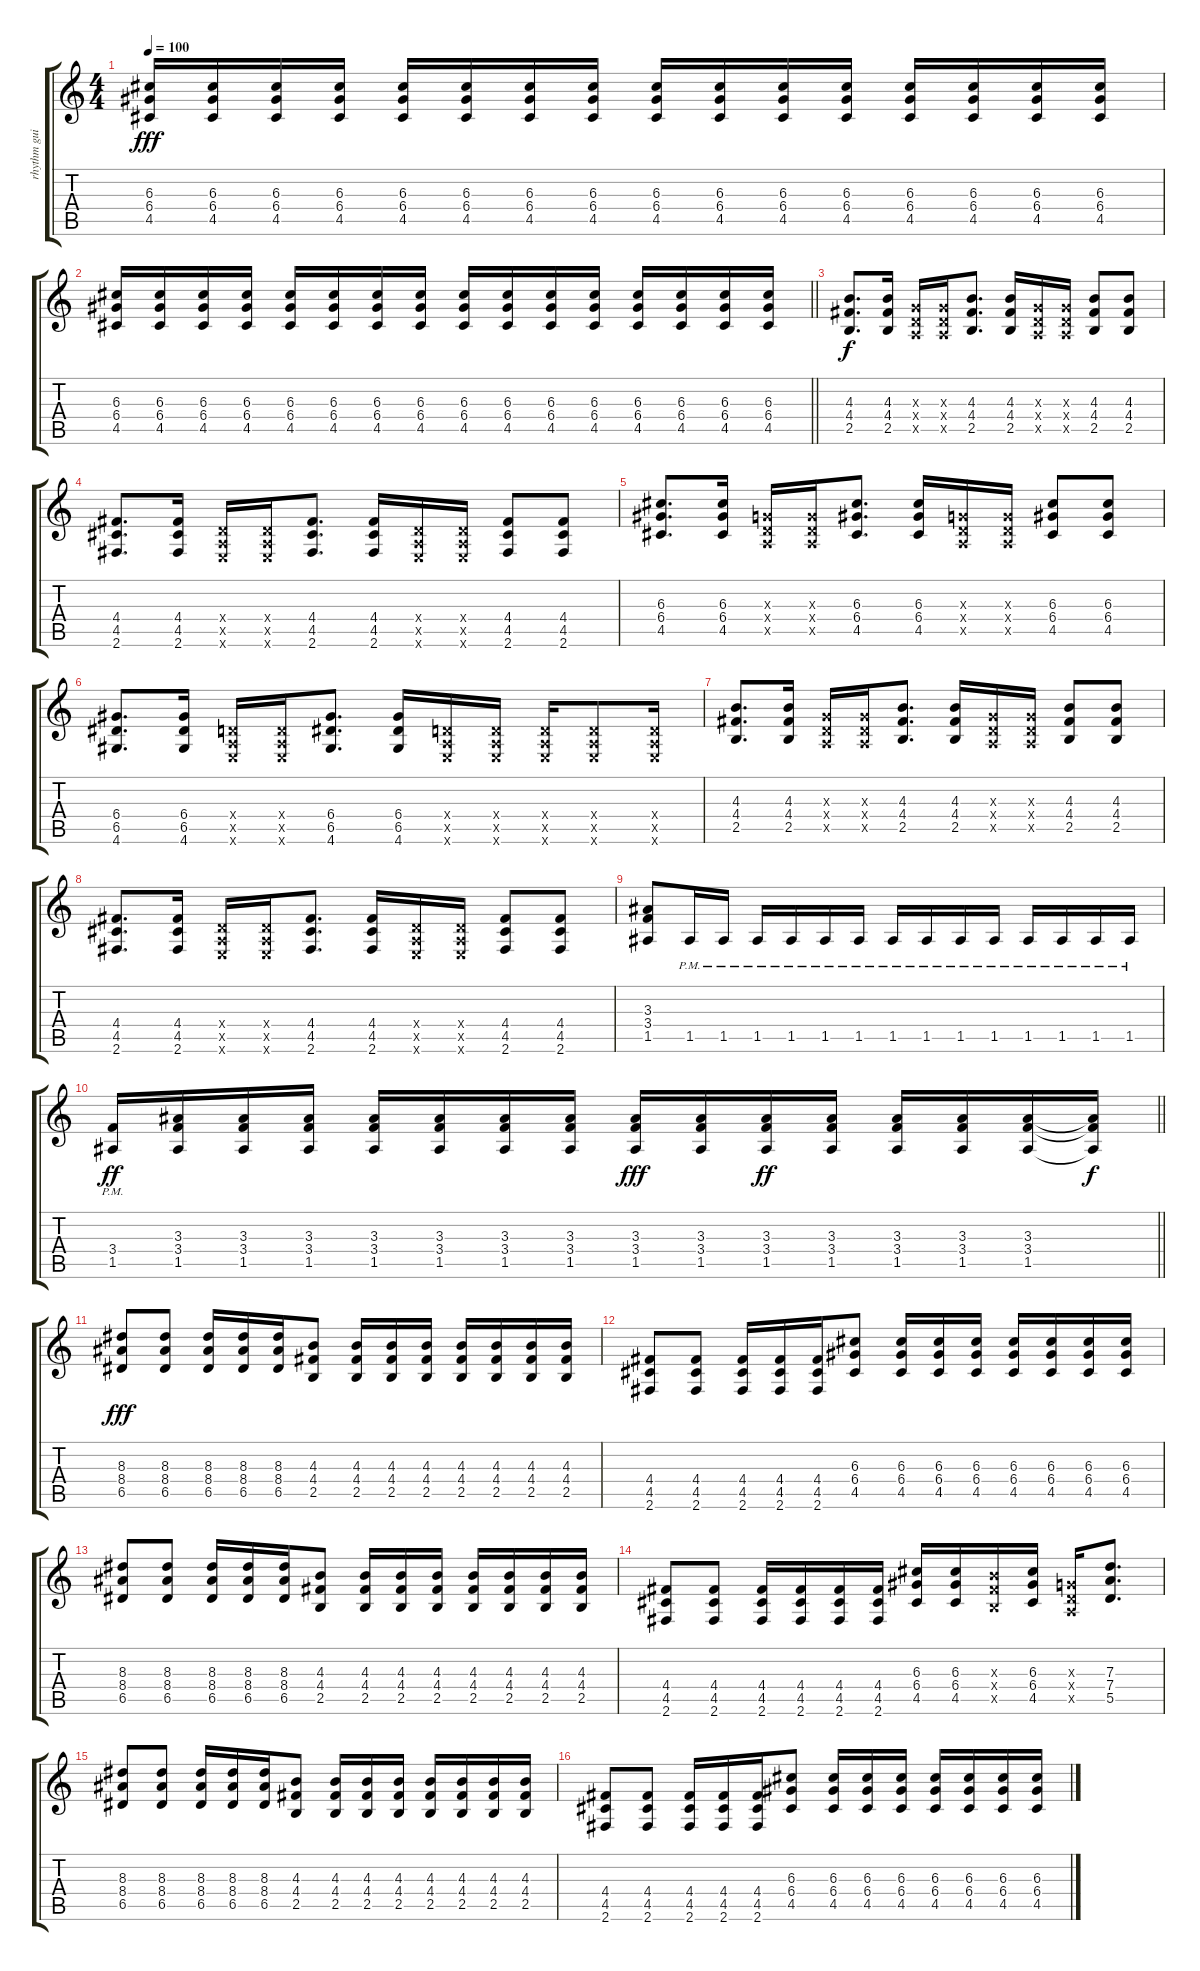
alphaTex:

\track ("rhythm guitar 1" "rhythm gui") {instrument overdrivenguitar}
\staff {score tabs}
\tuning (E4 B3 G3 D3 A2 E2) {hide}
\ts (4 4)
\tempo 100
\clef g2
\ks c
(6.3 6.4 4.5).16{dy fff} (6.3 6.4 4.5).16 (6.3 6.4 4.5).16 (6.3 6.4 4.5).16 (6.3 6.4 4.5).16 (6.3 6.4 4.5).16 (6.3 6.4 4.5).16 (6.3 6.4 4.5).16 (6.3 6.4 4.5).16 (6.3 6.4 4.5).16 (6.3 6.4 4.5).16 (6.3 6.4 4.5).16 (6.3 6.4 4.5).16 (6.3 6.4 4.5).16 (6.3 6.4 4.5).16 (6.3 6.4 4.5).16 |
\barLineRight lightlight
(6.3 6.4 4.5).16 (6.3 6.4 4.5).16 (6.3 6.4 4.5).16 (6.3 6.4 4.5).16 (6.3 6.4 4.5).16 (6.3 6.4 4.5).16 (6.3 6.4 4.5).16 (6.3 6.4 4.5).16 (6.3 6.4 4.5).16 (6.3 6.4 4.5).16 (6.3 6.4 4.5).16 (6.3 6.4 4.5).16 (6.3 6.4 4.5).16 (6.3 6.4 4.5).16 (6.3 6.4 4.5).16 (6.3 6.4 4.5).16 |
(4.3 4.4 2.5).8{d dy f} (4.3 4.4 2.5).16 (0.3{x} 0.4{x} 0.5{x}).16 (0.3{x} 0.4{x} 0.5{x}).16 (4.3 4.4 2.5).8{d} (4.3 4.4 2.5).16 (0.3{x} 0.4{x} 0.5{x}).16 (0.3{x} 0.4{x} 0.5{x}).16 (4.3 4.4 2.5).8 (4.3 4.4 2.5).8 |
(4.4 4.5 2.6).8{d} (4.4 4.5 2.6).16 (0.4{x} 0.5{x} 0.6{x}).16 (0.4{x} 0.5{x} 0.6{x}).16 (4.4 4.5 2.6).8{d} (4.4 4.5 2.6).16 (0.4{x} 0.5{x} 0.6{x}).16 (0.4{x} 0.5{x} 0.6{x}).16 (4.4 4.5 2.6).8 (4.4 4.5 2.6).8 |
(6.3 6.4 4.5).8{d} (6.3 6.4 4.5).16 (0.3{x} 0.4{x} 0.5{x}).16 (0.3{x} 0.4{x} 0.5{x}).16 (6.3 6.4 4.5).8{d} (6.3 6.4 4.5).16 (0.3{x} 0.4{x} 0.5{x}).16 (0.3{x} 0.4{x} 0.5{x}).16 (6.3 6.4 4.5).8 (6.3 6.4 4.5).8 |
(6.4 6.5 4.6).8{d} (6.4 6.5 4.6).16 (0.4{x} 0.5{x} 0.6{x}).16 (0.4{x} 0.5{x} 0.6{x}).16 (6.4 6.5 4.6).8{d} (6.4 6.5 4.6).16 (0.4{x} 0.5{x} 0.6{x}).16 (0.4{x} 0.5{x} 0.6{x}).16 (0.4{x} 0.5{x} 0.6{x}).16 (0.4{x} 0.5{x} 0.6{x}).8 (0.4{x} 0.5{x} 0.6{x}).16 |
(4.3 4.4 2.5).8{d} (4.3 4.4 2.5).16 (0.3{x} 0.4{x} 0.5{x}).16 (0.3{x} 0.4{x} 0.5{x}).16 (4.3 4.4 2.5).8{d} (4.3 4.4 2.5).16 (0.3{x} 0.4{x} 0.5{x}).16 (0.3{x} 0.4{x} 0.5{x}).16 (4.3 4.4 2.5).8 (4.3 4.4 2.5).8 |
(4.4 4.5 2.6).8{d} (4.4 4.5 2.6).16 (0.4{x} 0.5{x} 0.6{x}).16 (0.4{x} 0.5{x} 0.6{x}).16 (4.4 4.5 2.6).8{d} (4.4 4.5 2.6).16 (0.4{x} 0.5{x} 0.6{x}).16 (0.4{x} 0.5{x} 0.6{x}).16 (4.4 4.5 2.6).8 (4.4 4.5 2.6).8 |
(3.3 3.4 1.5).8 1.5{pm}.16 1.5{pm}.16 1.5{pm}.16 1.5{pm}.16 1.5{pm}.16 1.5{pm}.16 1.5{pm}.16 1.5{pm}.16 1.5{pm}.16 1.5{pm}.16 1.5{pm}.16 1.5{pm}.16 1.5{pm}.16 1.5{pm}.16 |
\barLineRight lightlight
(3.4{pm} 1.5{pm}).16{dy ff} (3.3 3.4 1.5).16 (3.3 3.4 1.5).16 (3.3 3.4 1.5).16 (3.3 3.4 1.5).16 (3.3 3.4 1.5).16 (3.3 3.4 1.5).16 (3.3 3.4 1.5).16 (3.3 3.4 1.5).16{dy fff} (3.3 3.4 1.5).16 (3.3 3.4 1.5).16{dy ff} (3.3 3.4 1.5).16 (3.3 3.4 1.5).16 (3.3 3.4 1.5).16 (3.3 3.4 1.5).16 (3.3{t} 3.4{t} 1.5{t}).16{dy f} |
(8.3 8.4 6.5).8{dy fff volume 10} (8.3 8.4 6.5).8 (8.3 8.4 6.5).16 (8.3 8.4 6.5).16 (8.3 8.4 6.5).16 (4.3 4.4 2.5).8 (4.3 4.4 2.5).16 (4.3 4.4 2.5).16 (4.3 4.4 2.5).16 (4.3 4.4 2.5).16 (4.3 4.4 2.5).16 (4.3 4.4 2.5).16 (4.3 4.4 2.5).16 |
(4.4 4.5 2.6).8 (4.4 4.5 2.6).8 (4.4 4.5 2.6).16 (4.4 4.5 2.6).16 (4.4 4.5 2.6).16 (6.3 6.4 4.5).8 (6.3 6.4 4.5).16 (6.3 6.4 4.5).16 (6.3 6.4 4.5).16 (6.3 6.4 4.5).16 (6.3 6.4 4.5).16 (6.3 6.4 4.5).16 (6.3 6.4 4.5).16 |
(8.3 8.4 6.5).8 (8.3 8.4 6.5).8 (8.3 8.4 6.5).16 (8.3 8.4 6.5).16 (8.3 8.4 6.5).16 (4.3 4.4 2.5).8 (4.3 4.4 2.5).16 (4.3 4.4 2.5).16 (4.3 4.4 2.5).16 (4.3 4.4 2.5).16 (4.3 4.4 2.5).16 (4.3 4.4 2.5).16 (4.3 4.4 2.5).16 |
(4.4 4.5 2.6).8 (4.4 4.5 2.6).8 (4.4 4.5 2.6).16 (4.4 4.5 2.6).16 (4.4 4.5 2.6).16 (4.4 4.5 2.6).16 (6.3 6.4 4.5).16 (6.3 6.4 4.5).16 (4.3{x} 4.4{x} 2.5{x}).16 (6.3 6.4 4.5).16 (0.3{x} 0.4{x} 0.5{x}).16 (7.3 7.4 5.5).8{d} |
(8.3 8.4 6.5).8 (8.3 8.4 6.5).8 (8.3 8.4 6.5).16 (8.3 8.4 6.5).16 (8.3 8.4 6.5).16 (4.3 4.4 2.5).8 (4.3 4.4 2.5).16 (4.3 4.4 2.5).16 (4.3 4.4 2.5).16 (4.3 4.4 2.5).16 (4.3 4.4 2.5).16 (4.3 4.4 2.5).16 (4.3 4.4 2.5).16 |
(4.4 4.5 2.6).8 (4.4 4.5 2.6).8 (4.4 4.5 2.6).16 (4.4 4.5 2.6).16 (4.4 4.5 2.6).16 (6.3 6.4 4.5).8 (6.3 6.4 4.5).16 (6.3 6.4 4.5).16 (6.3 6.4 4.5).16 (6.3 6.4 4.5).16 (6.3 6.4 4.5).16 (6.3 6.4 4.5).16 (6.3 6.4 4.5).16
